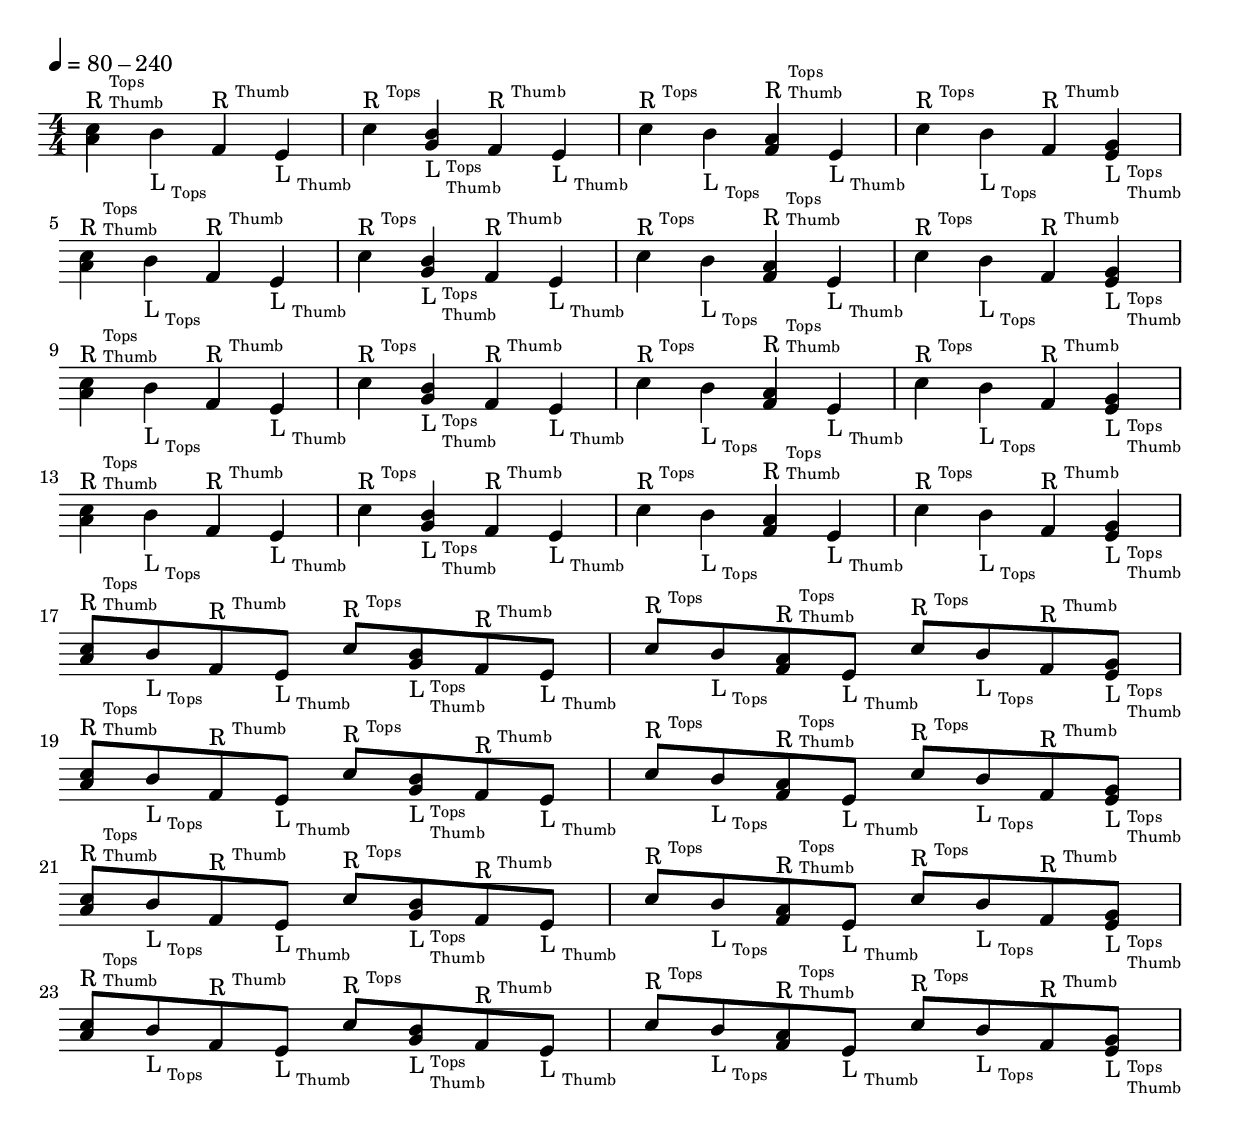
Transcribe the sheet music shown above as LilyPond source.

\version "2.24.1"
\include "../global.ly"

\layout {
  indent = -3.5
}

\relative {
  \defaultScoreSettings
  \tempo 4 = 80 - 240
  \time 4/4

  \repeat unfold 4 {
    <c'' a>4^\RBothTop     b_\LTopsBtm     f^\RThumbTop     e_\LThumbBtm
         c'4^\RTopsTop <b g>_\LBothBtm     f^\RThumbTop     e_\LThumbBtm
         c'4^\RTopsTop     b_\LTopsBtm <f a>^\RBothTop      e_\LThumbBtm
         c'4^\RTopsTop     b_\LTopsBtm     f^\RThumbTop <e g>_\LBothBtm 
    \break
  }

  \repeat unfold 4 {
    <c' a>8^\RBothTop     b_\LTopsBtm     f^\RThumbTop     e_\LThumbBtm
        c'8^\RTopsTop <b g>_\LBothBtm     f^\RThumbTop     e_\LThumbBtm
        c'8^\RTopsTop     b_\LTopsBtm <f a>^\RBothTop      e_\LThumbBtm
        c'8^\RTopsTop     b_\LTopsBtm     f^\RThumbTop <e g>_\LBothBtm 
    \break
  }
}